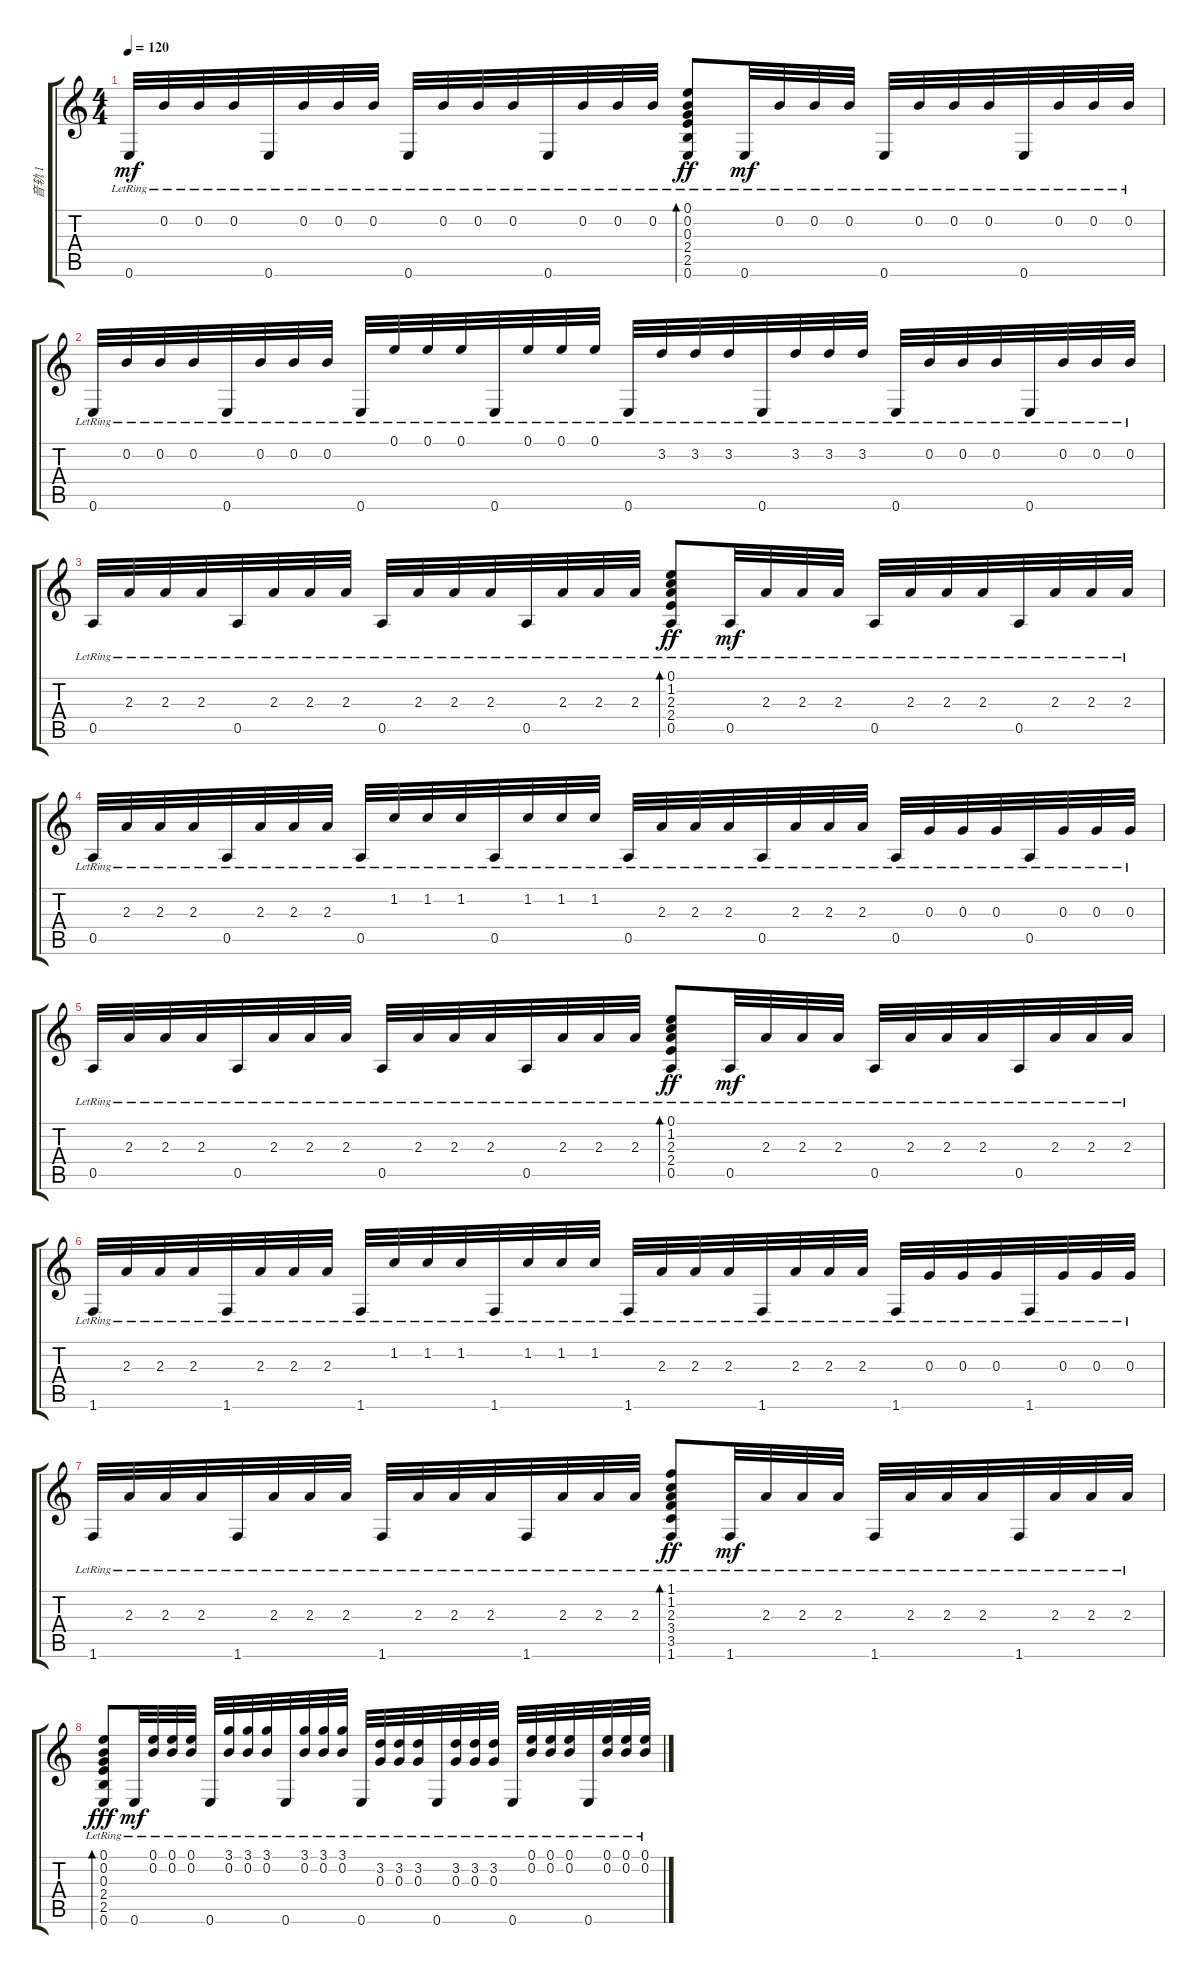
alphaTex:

\track ("音轨 1" "音轨 1") {instrument acousticguitarnylon}
\staff {score tabs}
\tuning (E4 B3 G3 D3 A2 E2) {hide}
\ts (4 4)
\tempo 120
\clef g2
\ks c
0.6{lr}.32{dy mf} 0.2{lr}.32 0.2{lr}.32 0.2{lr}.32 0.6{lr}.32 0.2{lr}.32 0.2{lr}.32 0.2{lr}.32 0.6{lr}.32 0.2{lr}.32 0.2{lr}.32 0.2{lr}.32 0.6{lr}.32 0.2{lr}.32 0.2{lr}.32 0.2{lr}.32 (0.1{lr} 0.2{lr} 0.3{lr} 2.4{lr} 2.5{lr} 0.6{lr}).8{bd 120 dy ff} 0.6{lr}.32{dy mf} 0.2{lr}.32 0.2{lr}.32 0.2{lr}.32 0.6{lr}.32 0.2{lr}.32 0.2{lr}.32 0.2{lr}.32 0.6{lr}.32 0.2{lr}.32 0.2{lr}.32 0.2{lr}.32 |
0.6{lr}.32 0.2{lr}.32 0.2{lr}.32 0.2{lr}.32 0.6{lr}.32 0.2{lr}.32 0.2{lr}.32 0.2{lr}.32 0.6{lr}.32 0.1{lr}.32 0.1{lr}.32 0.1{lr}.32 0.6{lr}.32 0.1{lr}.32 0.1{lr}.32 0.1{lr}.32 0.6{lr}.32 3.2{lr}.32 3.2{lr}.32 3.2{lr}.32 0.6{lr}.32 3.2{lr}.32 3.2{lr}.32 3.2{lr}.32 0.6{lr}.32 0.2{lr}.32 0.2{lr}.32 0.2{lr}.32 0.6{lr}.32 0.2{lr}.32 0.2{lr}.32 0.2{lr}.32 |
0.5{lr}.32 2.3{lr}.32 2.3{lr}.32 2.3{lr}.32 0.5{lr}.32 2.3{lr}.32 2.3{lr}.32 2.3{lr}.32 0.5{lr}.32 2.3{lr}.32 2.3{lr}.32 2.3{lr}.32 0.5{lr}.32 2.3{lr}.32 2.3{lr}.32 2.3{lr}.32 (0.1{lr} 1.2{lr} 2.3{lr} 2.4{lr} 0.5{lr}).8{bd 120 dy ff} 0.5{lr}.32{dy mf} 2.3{lr}.32 2.3{lr}.32 2.3{lr}.32 0.5{lr}.32 2.3{lr}.32 2.3{lr}.32 2.3{lr}.32 0.5{lr}.32 2.3{lr}.32 2.3{lr}.32 2.3{lr}.32 |
0.5{lr}.32 2.3{lr}.32 2.3{lr}.32 2.3{lr}.32 0.5{lr}.32 2.3{lr}.32 2.3{lr}.32 2.3{lr}.32 0.5{lr}.32 1.2{lr}.32 1.2{lr}.32 1.2{lr}.32 0.5{lr}.32 1.2{lr}.32 1.2{lr}.32 1.2{lr}.32 0.5{lr}.32 2.3{lr}.32 2.3{lr}.32 2.3{lr}.32 0.5{lr}.32 2.3{lr}.32 2.3{lr}.32 2.3{lr}.32 0.5{lr}.32 0.3{lr}.32 0.3{lr}.32 0.3{lr}.32 0.5{lr}.32 0.3{lr}.32 0.3{lr}.32 0.3{lr}.32 |
0.5{lr}.32 2.3{lr}.32 2.3{lr}.32 2.3{lr}.32 0.5{lr}.32 2.3{lr}.32 2.3{lr}.32 2.3{lr}.32 0.5{lr}.32 2.3{lr}.32 2.3{lr}.32 2.3{lr}.32 0.5{lr}.32 2.3{lr}.32 2.3{lr}.32 2.3{lr}.32 (0.1{lr} 1.2{lr} 2.3{lr} 2.4{lr} 0.5{lr}).8{bd 120 dy ff} 0.5{lr}.32{dy mf} 2.3{lr}.32 2.3{lr}.32 2.3{lr}.32 0.5{lr}.32 2.3{lr}.32 2.3{lr}.32 2.3{lr}.32 0.5{lr}.32 2.3{lr}.32 2.3{lr}.32 2.3{lr}.32 |
1.6{lr}.32 2.3{lr}.32 2.3{lr}.32 2.3{lr}.32 1.6{lr}.32 2.3{lr}.32 2.3{lr}.32 2.3{lr}.32 1.6{lr}.32 1.2{lr}.32 1.2{lr}.32 1.2{lr}.32 1.6{lr}.32 1.2{lr}.32 1.2{lr}.32 1.2{lr}.32 1.6{lr}.32 2.3{lr}.32 2.3{lr}.32 2.3{lr}.32 1.6{lr}.32 2.3{lr}.32 2.3{lr}.32 2.3{lr}.32 1.6{lr}.32 0.3{lr}.32 0.3{lr}.32 0.3{lr}.32 1.6{lr}.32 0.3{lr}.32 0.3{lr}.32 0.3{lr}.32 |
1.6{lr}.32 2.3{lr}.32 2.3{lr}.32 2.3{lr}.32 1.6{lr}.32 2.3{lr}.32 2.3{lr}.32 2.3{lr}.32 1.6{lr}.32 2.3{lr}.32 2.3{lr}.32 2.3{lr}.32 1.6{lr}.32 2.3{lr}.32 2.3{lr}.32 2.3{lr}.32 (1.1{lr} 1.2{lr} 2.3{lr} 3.4{lr} 3.5{lr} 1.6{lr}).8{bd 120 dy ff} 1.6{lr}.32{dy mf} 2.3{lr}.32 2.3{lr}.32 2.3{lr}.32 1.6{lr}.32 2.3{lr}.32 2.3{lr}.32 2.3{lr}.32 1.6{lr}.32 2.3{lr}.32 2.3{lr}.32 2.3{lr}.32 |
(0.1{lr} 0.2{lr} 0.3{lr} 2.4{lr} 2.5{lr} 0.6{lr}).8{bd 120 dy fff} 0.6{lr}.32{dy mf} (0.1{lr} 0.2{lr}).32 (0.1{lr} 0.2{lr}).32 (0.1{lr} 0.2{lr}).32 0.6{lr}.32 (3.1{lr} 0.2{lr}).32 (3.1{lr} 0.2{lr}).32 (3.1{lr} 0.2{lr}).32 0.6{lr}.32 (3.1{lr} 0.2{lr}).32 (3.1{lr} 0.2{lr}).32 (3.1{lr} 0.2{lr}).32 0.6{lr}.32 (3.2{lr} 0.3{lr}).32 (3.2{lr} 0.3{lr}).32 (3.2{lr} 0.3{lr}).32 0.6{lr}.32 (3.2{lr} 0.3{lr}).32 (3.2{lr} 0.3{lr}).32 (3.2{lr} 0.3{lr}).32 0.6{lr}.32 (0.1{lr} 0.2{lr}).32 (0.1{lr} 0.2{lr}).32 (0.1{lr} 0.2{lr}).32 0.6{lr}.32 (0.1{lr} 0.2{lr}).32 (0.1{lr} 0.2{lr}).32 (0.1{lr} 0.2{lr}).32
